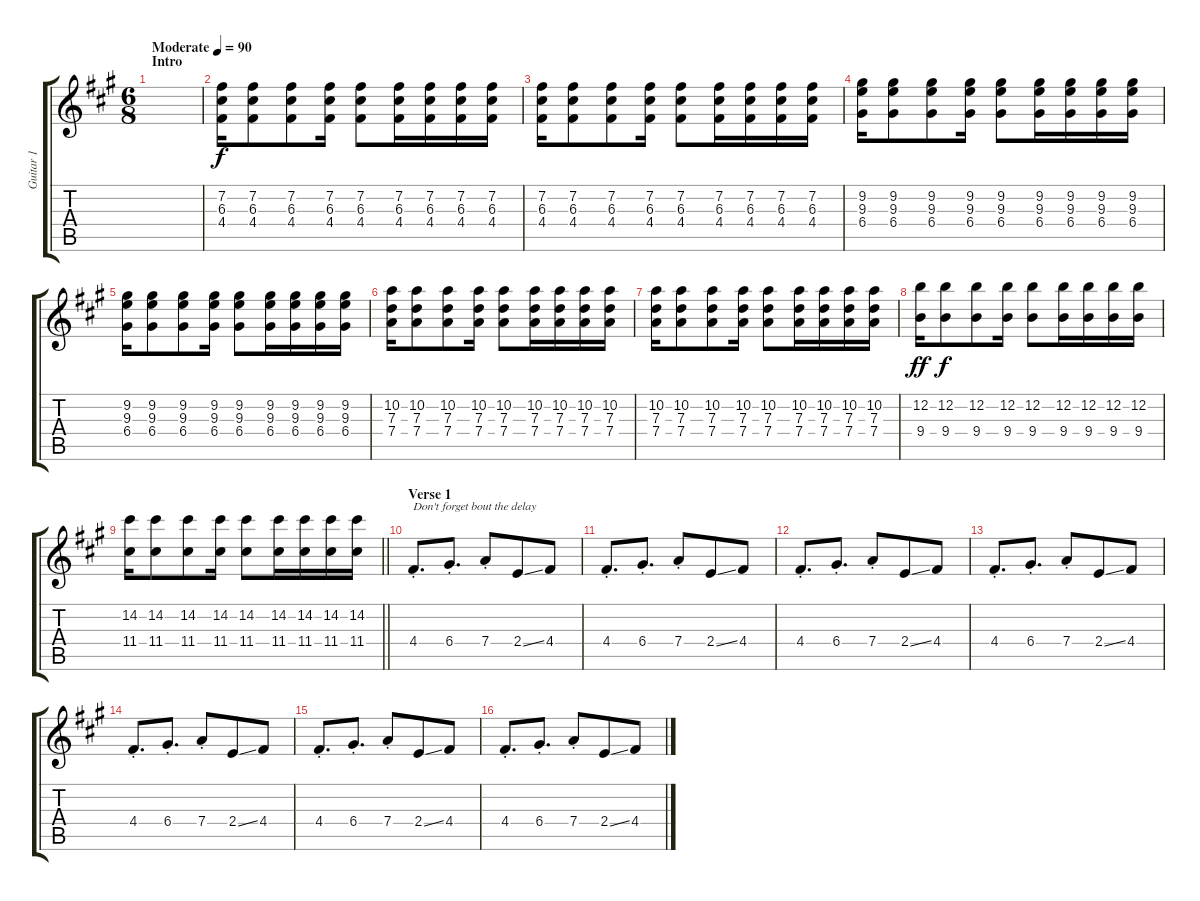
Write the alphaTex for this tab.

\track ("Guitar 1" "Guitar 1") {instrument distortionguitar}
\staff {score tabs}
\tuning (E4 B3 G3 D3 A2 D2) {hide}
\ts (6 8)
\section ("" "Intro")
\tempo (90 "Moderate")
\clef g2
\ks a
|
(7.2 6.3 4.4).16 (7.2 6.3 4.4).8 (7.2 6.3 4.4).8 (7.2 6.3 4.4).16 (7.2 6.3 4.4).8 (7.2 6.3 4.4).16 (7.2 6.3 4.4).16 (7.2 6.3 4.4).16 (7.2 6.3 4.4).16 |
(7.2 6.3 4.4).16 (7.2 6.3 4.4).8 (7.2 6.3 4.4).8 (7.2 6.3 4.4).16 (7.2 6.3 4.4).8 (7.2 6.3 4.4).16 (7.2 6.3 4.4).16 (7.2 6.3 4.4).16 (7.2 6.3 4.4).16 |
(9.2 9.3 6.4).16 (9.2 9.3 6.4).8 (9.2 9.3 6.4).8 (9.2 9.3 6.4).16 (9.2 9.3 6.4).8 (9.2 9.3 6.4).16 (9.2 9.3 6.4).16 (9.2 9.3 6.4).16 (9.2 9.3 6.4).16 |
(9.2 9.3 6.4).16 (9.2 9.3 6.4).8 (9.2 9.3 6.4).8 (9.2 9.3 6.4).16 (9.2 9.3 6.4).8 (9.2 9.3 6.4).16 (9.2 9.3 6.4).16 (9.2 9.3 6.4).16 (9.2 9.3 6.4).16 |
(10.2 7.3 7.4).16 (10.2 7.3 7.4).8 (10.2 7.3 7.4).8 (10.2 7.3 7.4).16 (10.2 7.3 7.4).8 (10.2 7.3 7.4).16 (10.2 7.3 7.4).16 (10.2 7.3 7.4).16 (10.2 7.3 7.4).16 |
(10.2 7.3 7.4).16 (10.2 7.3 7.4).8 (10.2 7.3 7.4).8 (10.2 7.3 7.4).16 (10.2 7.3 7.4).8 (10.2 7.3 7.4).16 (10.2 7.3 7.4).16 (10.2 7.3 7.4).16 (10.2 7.3 7.4).16 |
(12.2 9.4).16{dy ff} (12.2 9.4).8{dy f} (12.2 9.4).8 (12.2 9.4).16 (12.2 9.4).8 (12.2 9.4).16 (12.2 9.4).16 (12.2 9.4).16 (12.2 9.4).16 |
\barLineRight lightlight
(14.2 11.4).16 (14.2 11.4).8 (14.2 11.4).8 (14.2 11.4).16 (14.2 11.4).8 (14.2 11.4).16 (14.2 11.4).16 (14.2 11.4).16 (14.2 11.4).16 |
\section ("" "Verse 1")
4.4{st}.8{d txt "Don't forget bout the delay" volume 16 instrument electricguitarclean} 6.4{st}.8{d} 7.4{st}.8 2.4{ss}.8 4.4.8 |
4.4{st}.8{d} 6.4{st}.8{d} 7.4{st}.8 2.4{ss}.8 4.4.8 |
4.4{st}.8{d} 6.4{st}.8{d} 7.4{st}.8 2.4{ss}.8 4.4.8 |
4.4{st}.8{d} 6.4{st}.8{d} 7.4{st}.8 2.4{ss}.8 4.4.8 |
4.4{st}.8{d} 6.4{st}.8{d} 7.4{st}.8 2.4{ss}.8 4.4.8 |
4.4{st}.8{d} 6.4{st}.8{d} 7.4{st}.8 2.4{ss}.8 4.4.8 |
4.4{st}.8{d} 6.4{st}.8{d} 7.4{st}.8 2.4{ss}.8 4.4.8
